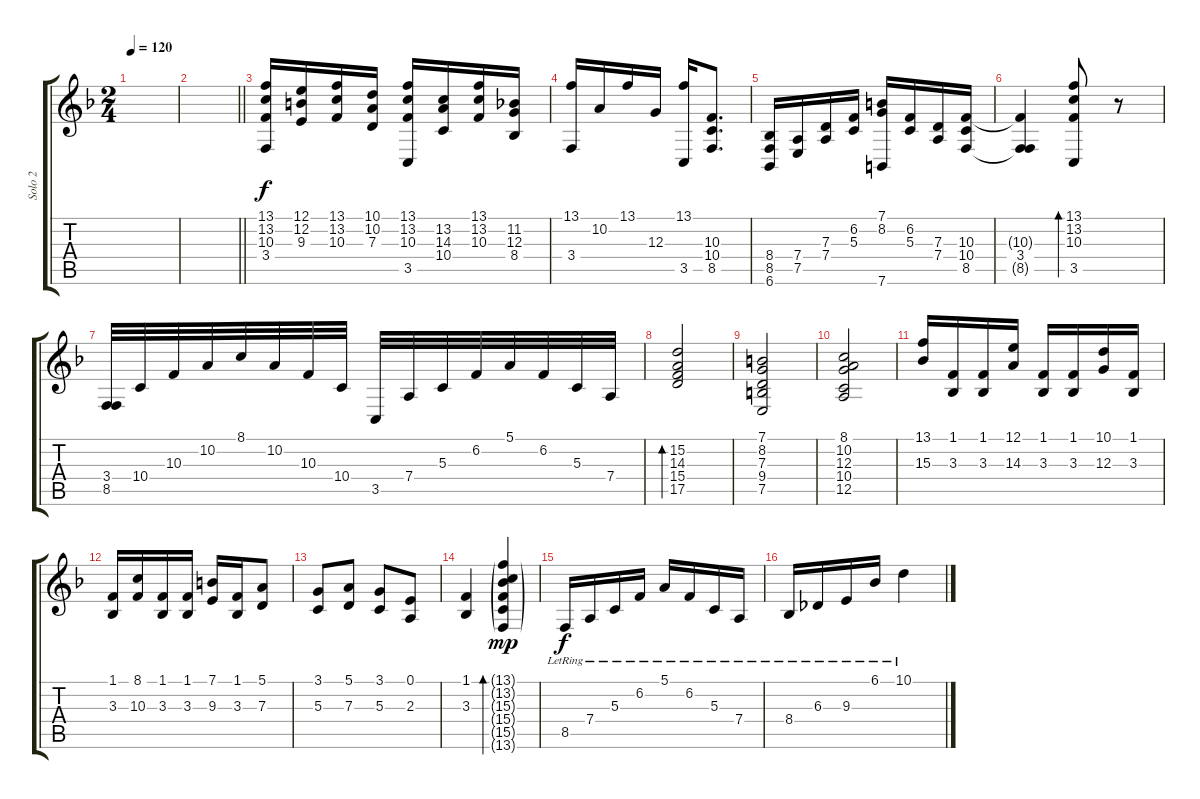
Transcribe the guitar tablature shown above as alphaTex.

\track ("Solo 2" "Solo 2") {instrument acousticgrandpiano}
\staff {score tabs}
\tuning (E4 B3 G3 D3 A2 E2) {hide}
\ts (2 4)
\tempo 120
\clef g2
\ks f
|
\barLineRight lightlight
|
(13.1 13.2 10.3 3.4).16 (12.1 12.2 9.3).16 (13.1 13.2 10.3).16 (10.1 10.2 7.3).16 (13.1 13.2 10.3 3.5).16 (13.2 14.3 10.4).16 (13.1 13.2 10.3).16 (11.2 12.3 8.4).16 |
(13.1 3.4).16 10.2.16 13.1.16 12.3.16 (13.1 3.5).16 (10.3 10.4 8.5).8{d} |
(8.4 8.5 6.6).16 (7.4 7.5).16 (7.3 7.4).16 (6.2 5.3).16 (7.1 8.2 7.6).16 (6.2 5.3).16 (7.3 7.4).16 (10.3 10.4 8.5).16 |
(10.3{t} 3.4 8.5{t}).4 (13.1 13.2 10.3 3.5).8{bd 480} r.8 |
(3.4 8.5).32 10.4.32 10.3.32 10.2.32 8.1.32 10.2.32 10.3.32 10.4.32 3.5.32 7.4.32 5.3.32 6.2.32 5.1.32 6.2.32 5.3.32 7.4.32 |
(15.2 14.3 15.4 17.5).2{bd 480} |
(7.1 8.2 7.3 9.4 7.5).2 |
(8.1 10.2 12.3 10.4 12.5).2 |
(13.1 15.3).16 (1.1 3.3).16 (1.1 3.3).16 (12.1 14.3).16 (1.1 3.3).16 (1.1 3.3).16 (10.1 12.3).16 (1.1 3.3).16 |
(1.1 3.3).16 (8.1 10.3).16 (1.1 3.3).16 (1.1 3.3).16 (7.1 9.3).16 (1.1 3.3).16 (5.1 7.3).8 |
(3.1 5.3).8 (5.1 7.3).8 (3.1 5.3).8 (0.1 2.3).8 |
(1.1 3.3).4 (13.1{g} 13.2{g} 15.3{g} 15.4{g} 15.5{g} 13.6{g}).4{bd 120 dy mp} |
8.5{lr}.16{dy f} 7.4{lr}.16 5.3{lr}.16 6.2{lr}.16 5.1{lr}.16 6.2{lr}.16 5.3{lr}.16 7.4{lr}.16 |
8.4{lr}.16 6.3{lr}.16 9.3{lr}.16 6.1{lr}.16 10.1{lr}.4
